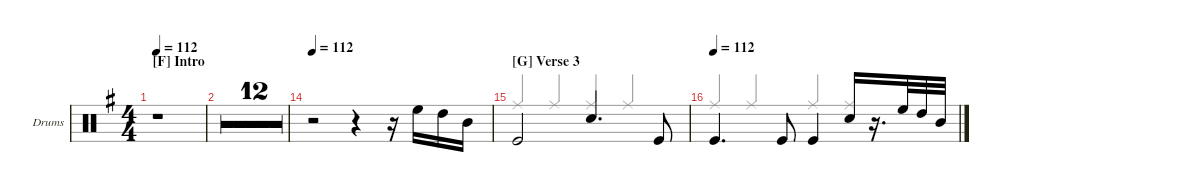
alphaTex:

\hideDynamics
\bracketExtendMode groupsimilarinstruments
\firstSystemTrackNameOrientation horizontal
\otherSystemsTrackNameOrientation horizontal
\track ("Drumkit" "Drums") {multiBarRest instrument percussion}
\staff {score}
\articulation defaults
\voice
\ts (4 4)
\section ("F" "Intro")
\tempo 112
\clef neutral
\ks g
r.1{dy f} |
r.1 |
r.1 |
r.1 |
r.1 |
r.1 |
r.1 |
r.1 |
|
r.1 |
r.1 |
r.1 |
r.1 |
\tempo 112
r.2 r.4 r.16 "High Floor Tom (hit)".16 "High Tom (hit)".16 "Mid Tom (hit)".16 |
\section ("G" "Verse 3")
"Kick (hit)".2 "Snare (hit) 2".4{d} "Kick (hit)".8 |
\tempo (112)
"Kick (hit)".4{d} "Kick (hit)".8 "Kick (hit)".4 "Snare (hit) 2".16 r.16{d} "High Floor Tom (hit)".32 "High Tom (hit)".32 "Mid Tom (hit)".32
\voice
\clef neutral
\ottava regular
\simile none
\ks g
|
|
|
|
|
|
|
|
|
|
|
|
|
|
"Ride (middle)".4{beam invert} "Ride (middle)".4{beam invert} "Ride (middle)".4{beam invert} "Ride (middle)".4{beam invert} |
"Ride (middle)".4{beam invert} "Ride (middle)".4{beam invert} "Ride (middle)".4{beam invert} "Ride (middle)".4{beam invert}
